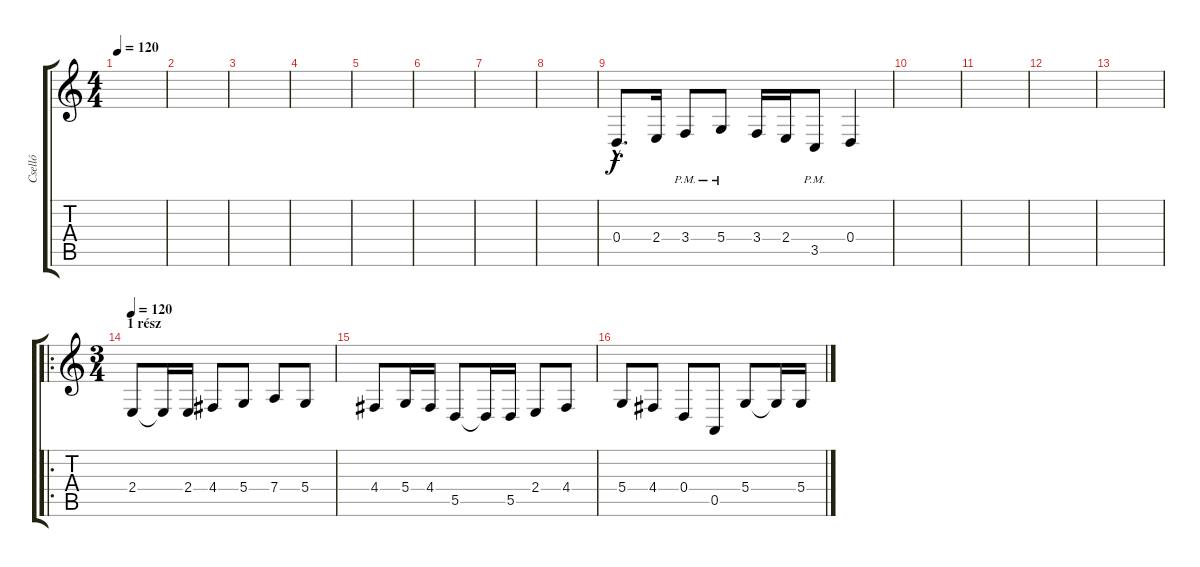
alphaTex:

\track ("Cselló" "Cselló") {instrument cello}
\staff {score tabs}
\tuning (E4 B3 G3 D3 A2 E2) {hide}
\ts (4 4)
\tempo 120
\clef g2
\ks c
|
|
|
|
|
|
|
|
0.4{hac}.8{d} 2.4.16 3.4{pm}.8 5.4{pm}.8 3.4.16 2.4.16 3.5{pm}.8 0.4.4 |
|
|
|
|
\ro
\ts (3 4)
\section ("" "1 rész")
\tempo 120
2.4.8 2.4{t}.16 2.4.16 4.4.8 5.4.8 7.4.8 5.4.8 |
4.4.8 5.4.16 4.4.16 5.5.8 5.5{t}.16 5.5.16 2.4.8 4.4.8 |
5.4.8 4.4.8 0.4.8 0.5.8 5.4.8 5.4{t}.16 5.4.16
